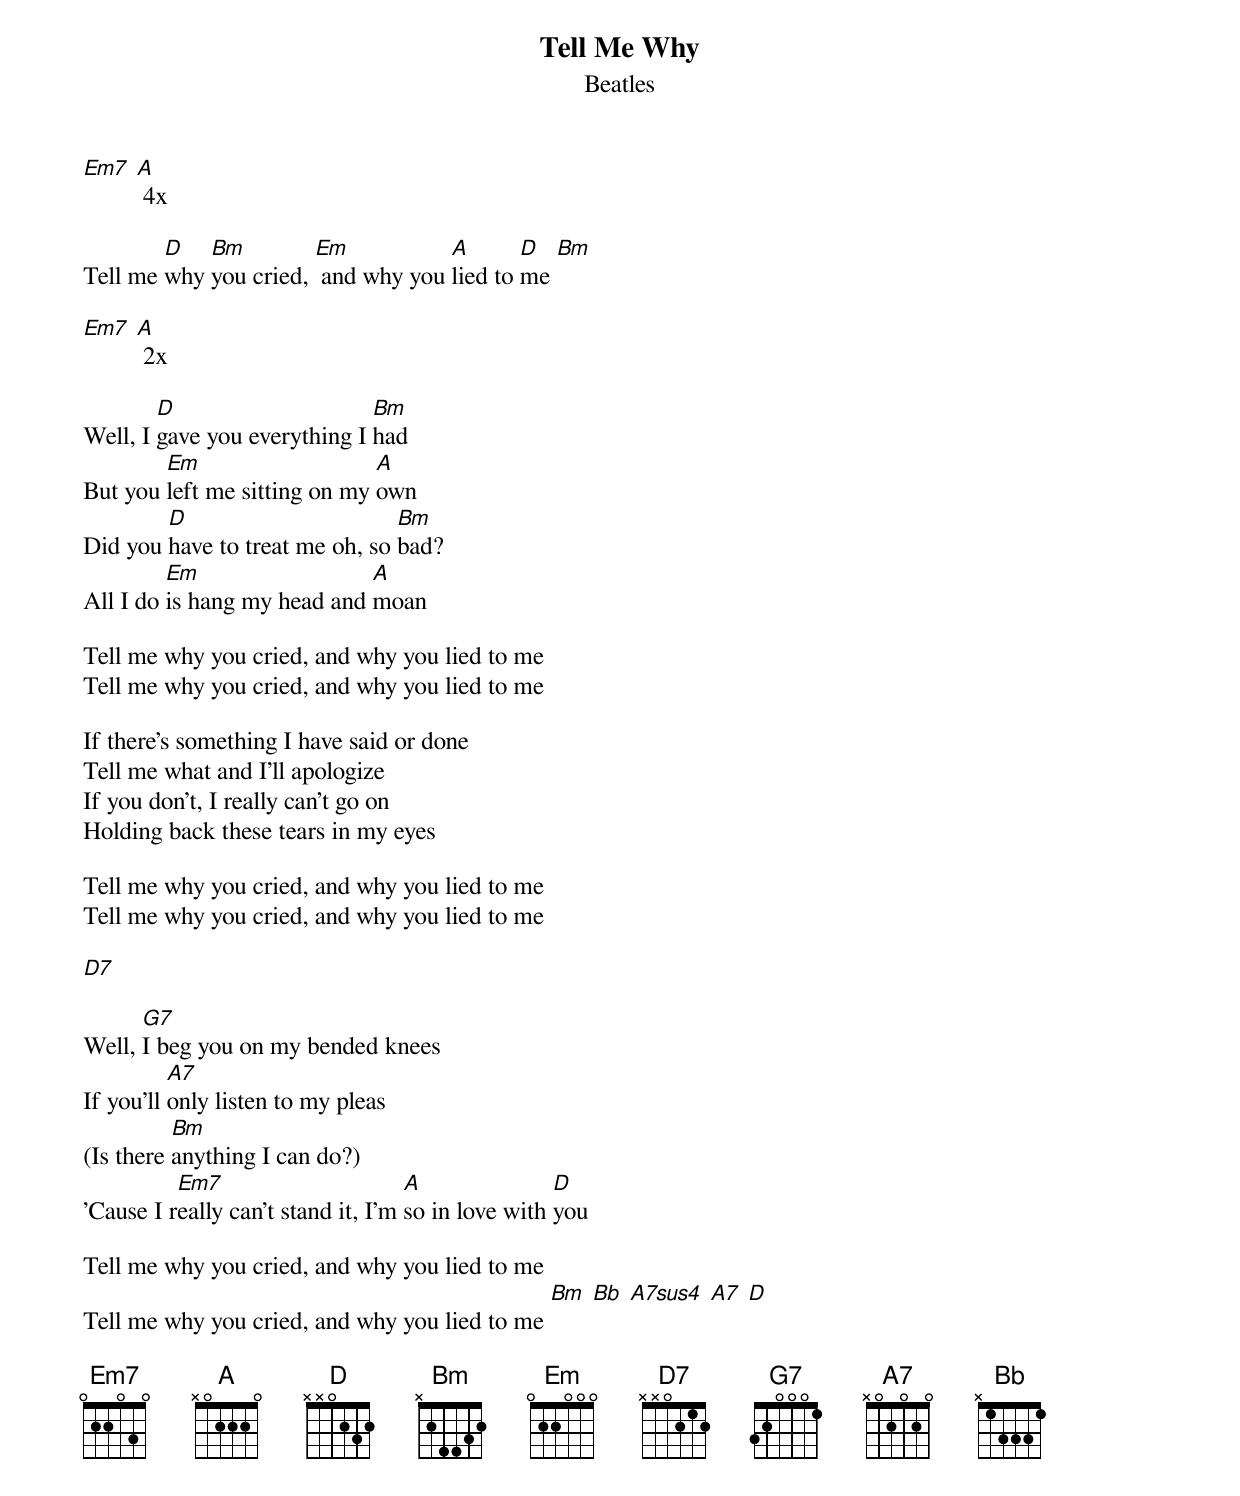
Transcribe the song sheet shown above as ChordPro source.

{title:Tell Me Why}
{subtitle:Beatles}
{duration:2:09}
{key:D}

[Em7] [A] 4x

Tell me [D]why [Bm]you cried, [Em] and why you [A]lied to [D]me [Bm]

[Em7] [A] 2x

Well, I [D]gave you everything I [Bm]had
But you [Em]left me sitting on my [A]own
Did you [D]have to treat me oh, so [Bm]bad?
All I do [Em]is hang my head and [A]moan

Tell me why you cried, and why you lied to me
Tell me why you cried, and why you lied to me

If there's something I have said or done
Tell me what and I'll apologize
If you don't, I really can't go on
Holding back these tears in my eyes

Tell me why you cried, and why you lied to me
Tell me why you cried, and why you lied to me

[D7]

Well, [G7]I beg you on my bended knees
If you'll [A7]only listen to my pleas
(Is there [Bm]anything I can do?)
'Cause I r[Em7]eally can't stand it, I'm [A]so in love with [D]you

Tell me why you cried, and why you lied to me
Tell me why you cried, and why you lied to me [Bm] [Bb] [A7sus4] [A7] [D]

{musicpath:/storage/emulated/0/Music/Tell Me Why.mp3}
